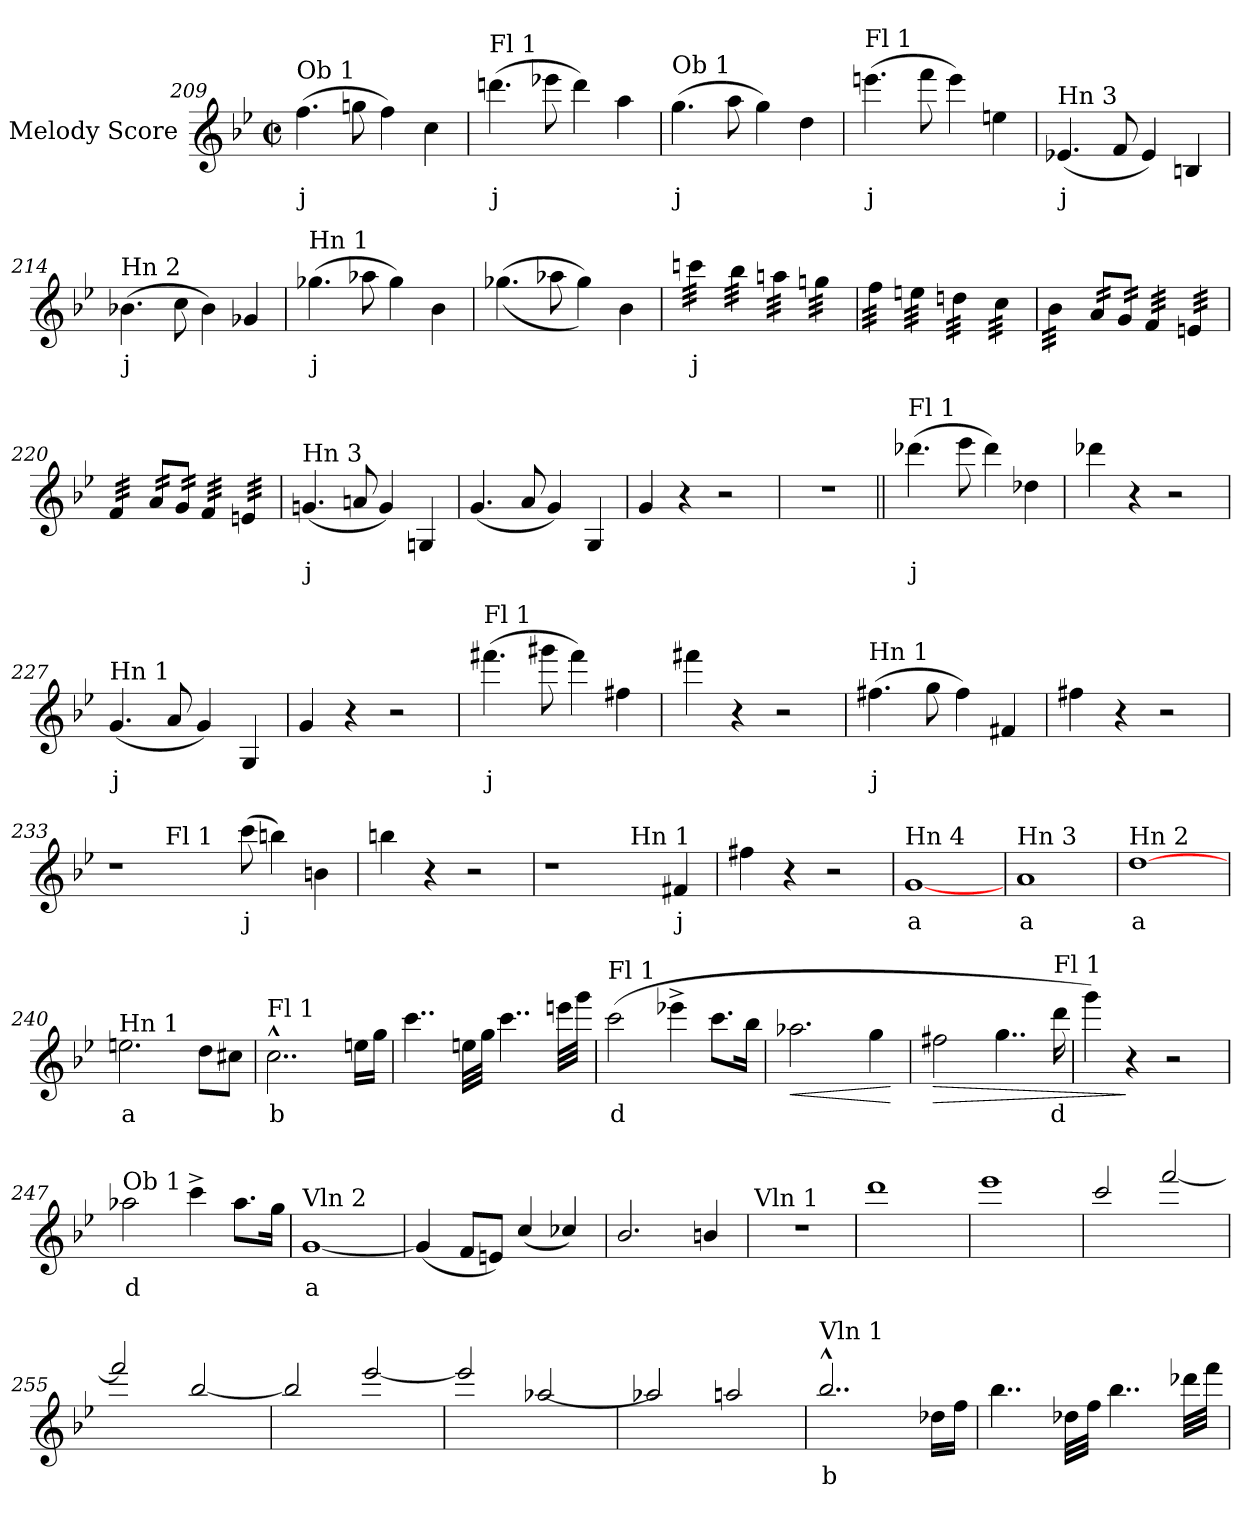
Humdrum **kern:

**kern	**text	**dynam
*part1	*part1	*part1
*staff1	*staff1	*staff1
*I"Melody Score	*	*
*clefG2	*	*
*k[b-e-]	*	*
*M2/2	*	*
*met(c|)	*	*
=209	=209	=209
!LO:TX:a:t=Ob 1	!	!
!	!LO:LY:b:color=#FF0000	!
(4.ff\	j	.
8ggn\	.	.
4ff\)	.	.
4cc\	.	.
=210	=210	=210
!LO:TX:a:t=Fl 1	!	!
!	!LO:LY:b:color=#FF0000	!
(4.dddn\	j	.
8eee-X\	.	.
4ddd\)	.	.
4aa\	.	.
=211	=211	=211
!LO:TX:a:t=Ob 1	!	!
!	!LO:LY:b:color=#FF0000	!
(4.gg\	j	.
8aa\	.	.
4gg\)	.	.
4dd\	.	.
=212	=212	=212
!LO:TX:a:t=Fl 1	!	!
!	!LO:LY:b:color=#FF0000	!
(4.eeen\	j	.
8fff\	.	.
4eee\)	.	.
4een\	.	.
=213	=213	=213
!LO:TX:a:t=Hn 3	!	!
!	!LO:LY:b:color=#FF0000	!
(4.e-X/	j	.
8f/	.	.
4e-/)	.	.
4Bn/	.	.
=214	=214	=214
!LO:TX:a:t=Hn 2	!	!
!	!LO:LY:b:color=#FF0000	!
(4.b-X\	j	.
8cc\	.	.
4b-\)	.	.
4g-X/	.	.
=215	=215	=215
!LO:TX:a:t=Hn 1	!	!
!	!LO:LY:b:color=#FF0000	!
(4.gg-X\	j	.
8aa-X\	.	.
4gg-\)	.	.
4b-\	.	.
=216	=216	=216
((4.gg-X\	.	.
8aa-X\	.	.
4gg-\))	.	.
4b-\	.	.
=217	=217	=217
!LO:TX:a:t=Vln 1	!	!
!	!LO:LY:b:color=#FF0000	!
*tremolo	*	*
32cccn\LLL	j	.
32cccn\	.	.
32cccn\	.	.
32cccn\	.	.
32cccn\	.	.
32cccn\	.	.
32cccn\	.	.
32cccn\JJJ	.	.
32bb-\LLL	.	.
32bb-\	.	.
32bb-\	.	.
32bb-\	.	.
32bb-\	.	.
32bb-\	.	.
32bb-\	.	.
32bb-\JJJ	.	.
32aan\LLL	.	.
32aan\	.	.
32aan\	.	.
32aan\	.	.
32aan\	.	.
32aan\	.	.
32aan\	.	.
32aan\JJJ	.	.
32ggn\LLL	.	.
32ggn\	.	.
32ggn\	.	.
32ggn\	.	.
32ggn\	.	.
32ggn\	.	.
32ggn\	.	.
32ggn\JJJ	.	.
=218	=218	=218
32ff\LLL	.	.
32ff\	.	.
32ff\	.	.
32ff\	.	.
32ff\	.	.
32ff\	.	.
32ff\	.	.
32ff\JJJ	.	.
32een\LLL	.	.
32een\	.	.
32een\	.	.
32een\	.	.
32een\	.	.
32een\	.	.
32een\	.	.
32een\JJJ	.	.
32ddn\LLL	.	.
32ddn\	.	.
32ddn\	.	.
32ddn\	.	.
32ddn\	.	.
32ddn\	.	.
32ddn\	.	.
32ddn\JJJ	.	.
32cc\LLL	.	.
32cc\	.	.
32cc\	.	.
32cc\	.	.
32cc\	.	.
32cc\	.	.
32cc\	.	.
32cc\JJJ	.	.
=219	=219	=219
32b-\LLL	.	.
32b-\	.	.
32b-\	.	.
32b-\	.	.
32b-\	.	.
32b-\	.	.
32b-\	.	.
32b-\JJJ	.	.
32a/LLL	.	.
32a/	.	.
32a/	.	.
32a/	.	.
32g/	.	.
32g/	.	.
32g/	.	.
32g/JJJ	.	.
32f/LLL	.	.
32f/	.	.
32f/	.	.
32f/	.	.
32f/	.	.
32f/	.	.
32f/	.	.
32f/JJJ	.	.
32en/LLL	.	.
32en/	.	.
32en/	.	.
32en/	.	.
32en/	.	.
32en/	.	.
32en/	.	.
32en/JJJ	.	.
=220	=220	=220
32f/LLL	.	.
32f/	.	.
32f/	.	.
32f/	.	.
32f/	.	.
32f/	.	.
32f/	.	.
32f/JJJ	.	.
32a/LLL	.	.
32a/	.	.
32a/	.	.
32a/	.	.
32g/	.	.
32g/	.	.
32g/	.	.
32g/JJJ	.	.
32f/LLL	.	.
32f/	.	.
32f/	.	.
32f/	.	.
32f/	.	.
32f/	.	.
32f/	.	.
32f/JJJ	.	.
32en/LLL	.	.
32en/	.	.
32en/	.	.
32en/	.	.
32en/	.	.
32en/	.	.
32en/	.	.
32en/JJJ	.	.
*Xtremolo	*	*
=221	=221	=221
!LO:TX:a:t=Hn 3	!	!
!	!LO:LY:b:color=#FF0000	!
(4.gn/	j	.
8an/	.	.
4g/)	.	.
4Gn/	.	.
=222	=222	=222
(4.g/	.	.
8a/	.	.
4g/)	.	.
4G/	.	.
=223	=223	=223
4g/	.	.
4r	.	.
2r	.	.
=224	=224	=224
1r	.	.
=225||	=225||	=225||
!LO:TX:a:t=Fl 1	!	!
!	!LO:LY:b:color=#FF0000	!
(4.ddd-X\	j	.
8eee-\	.	.
4ddd-\)	.	.
4dd-X\	.	.
=226	=226	=226
4ddd-X\	.	.
4r	.	.
2r	.	.
=227	=227	=227
!LO:TX:a:t=Hn 1	!	!
!	!LO:LY:b:color=#FF0000	!
(4.g/	j	.
8a/	.	.
4g/)	.	.
4G/	.	.
=228	=228	=228
4g/	.	.
4r	.	.
2r	.	.
=229	=229	=229
!LO:TX:a:t=Fl 1	!	!
!	!LO:LY:b:color=#FF0000	!
(4.fff#X\	j	.
8ggg#X\	.	.
4fff#\)	.	.
4ff#X\	.	.
=230	=230	=230
4fff#X\	.	.
4r	.	.
2r	.	.
=231	=231	=231
!LO:TX:a:t=Hn 1	!	!
!	!LO:LY:b:color=#FF0000	!
(4.ff#X\	j	.
8gg\	.	.
4ff#\)	.	.
4f#X/	.	.
=232	=232	=232
4ff#X\	.	.
4r	.	.
2r	.	.
=233	=233	=233
*^	*	*
1r	4.ryy	.	.
!	!LO:TX:a:t=Fl 1	!	!
.	1ryy	.	.
!	!	!LO:LY:b:color=#FF0000	!
(8ccc\	.	j	.
4bbn\)	.	.	.
4bn\	4ryy	.	.
*v	*v	*	*
=234	=234	=234
4bbn\	.	.
4r	.	.
2r	.	.
=235	=235	=235
*^	*	*
1r	2.ryy	.	.
!	!LO:TX:a:t=Hn 1	!	!
.	2ryy	.	.
!	!	!LO:LY:b:color=#FF0000	!
4f#X/	.	j	.
*v	*v	*	*
=236	=236	=236
4ff#X\	.	.
4r	.	.
2r	.	.
=237	=237	=237
!LO:TX:a:t=Hn 4	!	!
!	!LO:LY:b:color=#FF0000	!
[1g	a	.
=238	=238	=238
!LO:TX:a:t=Hn 3	!	!
!	!LO:LY:b:color=#FF0000	!
1a	a	.
=239	=239	=239
!LO:TX:a:t=Hn 2	!	!
!	!LO:LY:b:color=#FF0000	!
[1dd	a	.
=240	=240	=240
!LO:TX:a:t=Hn 1	!	!
!	!LO:LY:b:color=#FF0000	!
2.ee\	a	.
8dd\L	.	.
8cc#X\J	.	.
=241	=241	=241
!LO:TX:a:t=Fl 1	!	!
!	!LO:LY:b:color=#FF0000	!
2..cc^^\	b	.
16een\LL	.	.
16gg\JJ	.	.
=242	=242	=242
4..ccc\	.	.
32een\LLL	.	.
32gg\JJJ	.	.
4..ccc\	.	.
32eeen\LLL	.	.
32ggg\JJJ	.	.
=243	=243	=243
!LO:TX:a:t=Fl 1	!	!
!	!LO:LY:b:color=#FF0000	!
(2ccc\	d	.
4eee-X^\	.	.
8.ccc\L	.	.
16bb-\Jk	.	.
=244	=244	=244
!	!	!LO:HP:b
2.aa-X\	.	<
4gg\	.	.
.	.	[
=245	=245	=245
!	!	!LO:HP:b
2ff#X\	.	>
4..gg\	.	.
!LO:TX:a:t=Fl 1	!	!
!	!LO:LY:b:color=#FF0000	!
16ddd\	d	.
=246	=246	=246
4ggg\)	.	.
4r	.	]
2r	.	.
=247	=247	=247
!LO:TX:a:t=Ob 1	!	!
!	!LO:LY:b:color=#FF0000	!
2aa-X\	d	.
4ccc^\	.	.
8.aa-\L	.	.
16gg\Jk	.	.
=248	=248	=248
!LO:TX:a:t=Vln 2	!	!
!	!LO:LY:b:color=#FF0000	!
[1g	a	.
=249	=249	=249
(4g/]	.	.
8f/L	.	.
8en/J)	.	.
(4cc/	.	.
4cc-X/)	.	.
=250	=250	=250
2.b-/	.	.
4bn/	.	.
=251	=251	=251
!LO:TX:a:t=Vln 1	!	!
1r	.	.
=252	=252	=252
1ddd	.	.
=253	=253	=253
1eee-	.	.
=254	=254	=254
2ccc/	.	.
[2fff/	.	.
=255	=255	=255
2fff/]	.	.
[2bb-/	.	.
=256	=256	=256
2bb-/]	.	.
[2eee-/	.	.
=257	=257	=257
2eee-/]	.	.
[2aa-X/	.	.
=258	=258	=258
2aa-X/]	.	.
2aan/	.	.
=259	=259	=259
!LO:TX:a:t=Vln 1	!	!
!	!LO:LY:b:color=#FF0000	!
2..bb-^^/	b	.
16dd-X\LL	.	.
16ff\JJ	.	.
=260	=260	=260
4..bb-\	.	.
32dd-X\LLL	.	.
32ff\JJJ	.	.
4..bb-\	.	.
32ddd-X\LLL	.	.
32fff\JJJ	.	.
=	=	=
*-	*-	*-
